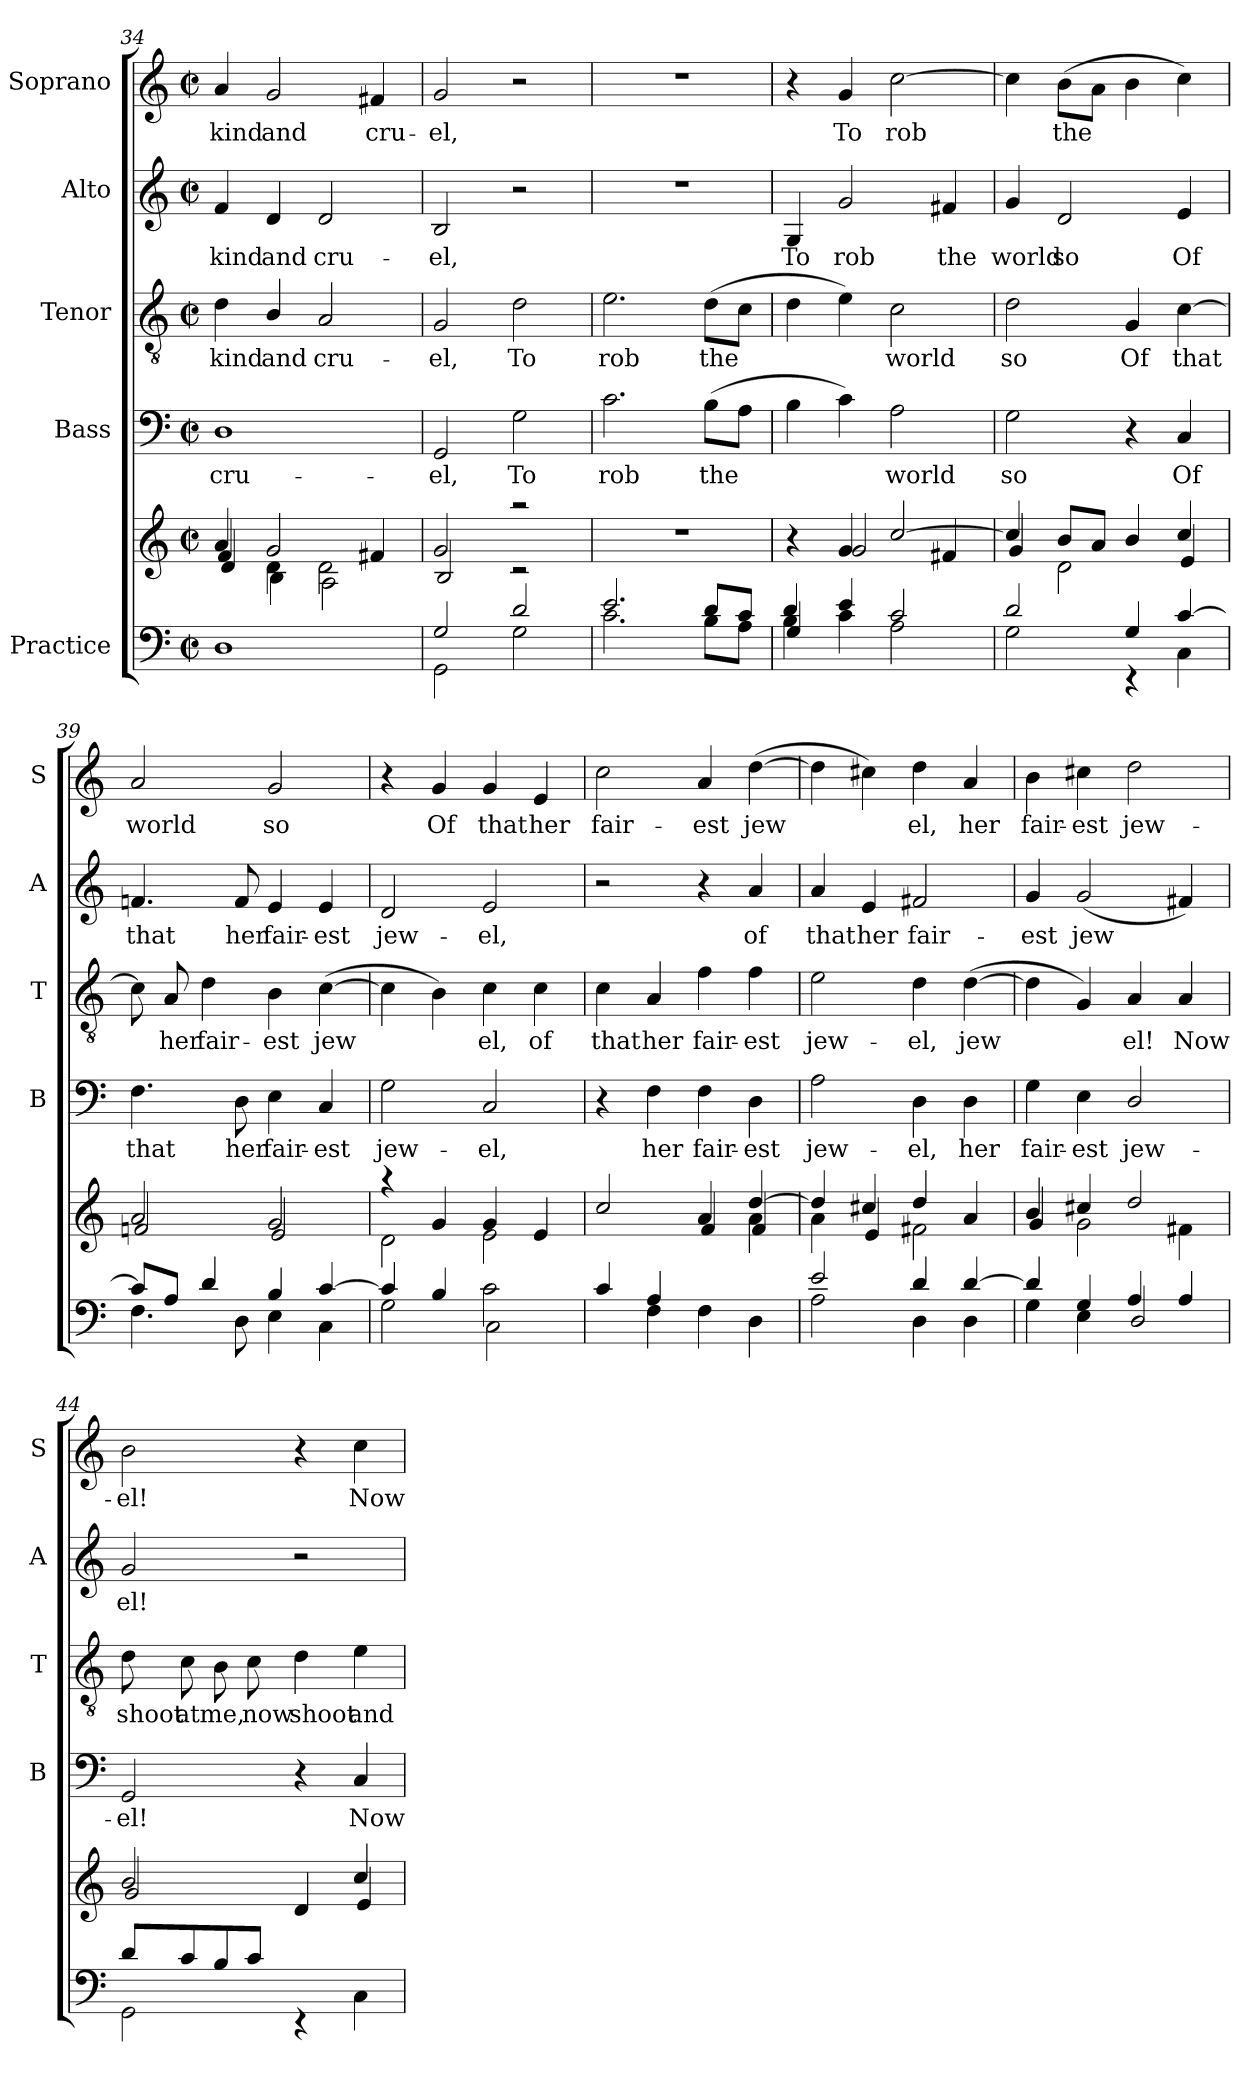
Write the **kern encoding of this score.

**kern	**kern	**kern	**text	**kern	**text	**kern	**text	**kern	**text
*part5	*part5	*part4	*part4	*part3	*part3	*part2	*part2	*part1	*part1
*staff6	*staff5	*staff4	*staff4	*staff3	*staff3	*staff2	*staff2	*staff1	*staff1
*I"Practice	*	*I"Bass	*	*I"Tenor	*	*I"Alto	*	*I"Soprano	*
*	*	*I'B	*	*I'T	*	*I'A	*	*I'S	*
*clefF4	*clefG2	*clefF4	*	*clefGv2	*	*clefG2	*	*clefG2	*
*k[]	*k[]	*k[]	*	*k[]	*	*k[]	*	*k[]	*
*C:	*C:	*C:	*	*C:	*	*C:	*	*C:	*
*M2/2	*M2/2	*M2/2	*	*M2/2	*	*M2/2	*	*M2/2	*
*met(c|)	*met(c|)	*met(c|)	*	*met(c|)	*	*met(c|)	*	*met(c|)	*
=34	=34	=34	=34	=34	=34	=34	=34	=34	=34
*	*^	*	*	*	*	*	*	*	*
*	*	*^	*	*	*	*	*	*	*	*
!	!	!	!	!	!LO:LY:b	!	!LO:LY:b	!	!LO:LY:b	!	!LO:LY:b
1D	4a/	4f/	4d/	1D	cru-	4d\	kind	4f/	-kind	4a/	-kind
!	!	!	!	!	!	!	!LO:LY:b	!	!LO:LY:b	!	!LO:LY:b
.	2g/	4d\	4B\	.	.	4B/	and	4d/	and	2g/	and
!	!	!	!	!	!	!	!LO:LY:b	!	!LO:LY:b	!	!
.	.	2d\	2A\	.	.	2A/	cru-	2d/	cru-	.	.
!	!	!	!	!	!	!	!	!	!	!	!LO:LY:b
.	4f#X/	.	.	.	.	.	.	.	.	4f#X/	cru-
*	*	*v	*v	*	*	*	*	*	*	*	*
=35	=35	=35	=35	=35	=35	=35	=35	=35	=35	=35
*^	*	*	*	*	*	*	*	*	*	*
!	!	!	!	!	!LO:LY:b	!	!LO:LY:b	!	!LO:LY:b	!	!LO:LY:b
2G/	2GG\	2g/	2B/	2GG/	-el,	2G/	-el,	2B/	-el,	2g/	-el,
!	!	!	!	!	!LO:LY:b	!	!LO:LY:b	!	!	!	!
2d/	2G\	2raa	2rc	2G\	To	2d\	To	2r	.	2r	.
=36	=36	=36	=36	=36	=36	=36	=36	=36	=36	=36	=36
!	!	!	!	!	!LO:LY:b	!	!LO:LY:b	!	!	!	!
*	*	*v	*v	*	*	*	*	*	*	*	*
2.e/	2.c\	1r	2.c\	rob	2.e\	rob	1r	.	1r	.
!	!	!	!	!LO:LY:b	!	!LO:LY:b	!	!	!	!
8d/L	8B\L	.	(>8B\L	the	(>8d\L	the	.	.	.	.
8c/J	8A\J	.	8A\J	.	8c\J	.	.	.	.	.
=37	=37	=37	=37	=37	=37	=37	=37	=37	=37	=37
*	*^	*^	*	*	*	*	*	*	*	*
!	!	!	!	!	!	!	!	!	!	!LO:LY:b	!	!
4G/	4d/	4B\	4r	4ryy	4B\	.	4d\	.	4G/	To	4r	.
!	!	!	!	!	!	!	!	!	!	!LO:LY:b	!	!LO:LY:b
2.ryy	4e/	4c\	4g/	2g/	4c\)	.	4e\)	.	2g/	rob	4g/	To
!	!	!	!	!	!	!LO:LY:b	!	!LO:LY:b	!	!	!	!LO:LY:b
.	2c/	2A\	[2cc/	.	2A\	world	2c\	world	.	.	[2cc\	rob
!	!	!	!	!	!	!	!	!	!	!LO:LY:b	!	!
.	.	.	.	4f#X/	.	.	.	.	4f#X/	the	.	.
*	*v	*v	*	*	*	*	*	*	*	*	*	*
=38	=38	=38	=38	=38	=38	=38	=38	=38	=38	=38	=38
!	!	!	!	!	!LO:LY:b	!	!LO:LY:b	!	!LO:LY:b	!	!
2d/	2G\	4cc/]	4g/	2G\	so	2d\	so	4g/	world	4cc\]	.
!	!	!	!	!	!	!	!	!	!LO:LY:b	!	!LO:LY:b
.	.	8b/L	2d\	.	.	.	.	2d/	so	(>8b\L	the
.	.	8a/J	.	.	.	.	.	.	.	8a\J	.
!	!	!	!	!	!	!	!LO:LY:b	!	!	!	!
4G/	4rEE	4b/	.	4r	.	4G/	Of	.	.	4b\	.
!	!	!	!	!	!LO:LY:b	!	!LO:LY:b	!	!LO:LY:b	!	!
[>4c/	4C\	4cc/	4e/	4C/	Of	[4c\	that	4e/	Of	4cc\)	.
!!LO:LB:g=z
=39	=39	=39	=39	=39	=39	=39	=39	=39	=39	=39	=39
!	!	!	!	!	!LO:LY:b	!	!	!	!LO:LY:b	!	!LO:LY:b
8c/L]	4.F\	2a/	2fni/	4.F\	that	8c\]	.	4.fni/	that	2a/	world
!	!	!	!	!	!	!	!LO:LY:b	!	!	!	!
8A/J	.	.	.	.	.	8A/	her	.	.	.	.
!	!	!	!	!	!	!	!LO:LY:b	!	!	!	!
4d/	.	.	.	.	.	4d\	fair-	.	.	.	.
!	!	!	!	!	!LO:LY:b	!	!	!	!LO:LY:b	!	!
.	8D\	.	.	8D\	her	.	.	8f/	her	.	.
!	!	!	!	!	!LO:LY:b	!	!LO:LY:b	!	!LO:LY:b	!	!LO:LY:b
4B/	4E\	2g/	2e/	4E\	fair-	4B\	-est	4e/	fair-	2g/	so
!	!	!	!	!	!LO:LY:b	!	!LO:LY:b	!	!LO:LY:b	!	!
[>4c/	4C\	.	.	4C/	-est	(>[4c\	jew­	4e/	-est	.	.
=40	=40	=40	=40	=40	=40	=40	=40	=40	=40	=40	=40
!	!	!	!	!	!LO:LY:b	!	!	!	!LO:LY:b	!	!
4c/]	2G\	4raa	2d\	2G\	jew-	4c\]	.	2d/	jew-	4r	.
!	!	!	!	!	!	!	!	!	!	!	!LO:LY:b
4B/	.	4g/	.	.	.	4B\)	.	.	.	4g/	Of
!	!	!	!	!	!LO:LY:b	!	!LO:LY:b	!	!LO:LY:b	!	!LO:LY:b
2c\	2C\	4g/	2e\	2C/	-el,	4c\	el,	2e/	-el,	4g/	that
!	!	!	!	!	!	!	!LO:LY:b	!	!	!	!LO:LY:b
.	.	4e/	.	.	.	4c\	of	.	.	4e/	her
=41	=41	=41	=41	=41	=41	=41	=41	=41	=41	=41	=41
*	*	*	*^	*	*	*	*	*	*	*	*
!	!	!	!	!	!	!	!	!LO:LY:b	!	!	!	!LO:LY:b
4c/	4ryy	2cc/	2ryy	2ryy	4r	.	4c\	that	2r	.	2cc\	fair-
!	!	!	!	!	!	!LO:LY:b	!	!LO:LY:b	!	!	!	!
4A/	4F\	.	.	.	4F\	her	4A/	her	.	.	.	.
!	!	!	!	!	!	!LO:LY:b	!	!LO:LY:b	!	!	!	!LO:LY:b
2ryy	4F\	4a/	4ryy	4f/	4F\	fair-	4f\	fair-	4r	.	4a/	-est
!	!	!	!	!	!	!LO:LY:b	!	!LO:LY:b	!	!LO:LY:b	!	!LO:LY:b
.	4D\	[>4dd/	4a\	4f/	4D\	-est	4f\	-est	4a/	of	(>[4dd\	jew­
=42	=42	=42	=42	=42	=42	=42	=42	=42	=42	=42	=42	=42
!	!	!	!	!	!	!LO:LY:b	!	!LO:LY:b	!	!LO:LY:b	!	!
*	*	*	*v	*v	*	*	*	*	*	*	*	*
2e/	2A\	4dd/]	4a\	2A\	jew-	2e\	jew-	4a/	that	4dd\]	.
!	!	!	!	!	!	!	!	!	!LO:LY:b	!	!
.	.	4cc#X/	4e/	.	.	.	.	4e/	her	4cc#X\)	.
!	!	!	!	!	!LO:LY:b	!	!LO:LY:b	!	!LO:LY:b	!	!LO:LY:b
4d/	4D\	4dd/	2f#X\	4D\	-el,	4d\	-el,	2f#X/	fair-	4dd\	el,
!	!	!	!	!	!LO:LY:b	!	!LO:LY:b	!	!	!	!LO:LY:b
[>4d/	4D\	4a/	.	4D\	her	(>[4d\	jew­	.	.	4a/	her
=43	=43	=43	=43	=43	=43	=43	=43	=43	=43	=43	=43
!	!	!	!	!	!LO:LY:b	!	!	!	!LO:LY:b	!	!LO:LY:b
4d/]	4G\	4b/	4g/	4G\	fair-	4d\]	.	4g/	-est	4b\	fair-
!	!	!	!	!	!LO:LY:b	!	!	!	!LO:LY:b	!	!LO:LY:b
4G/	4E\	4cc#X/	2g\	4E\	-est	4G/)	.	(<2g/	jew­	4cc#X\	-est
!	!	!	!	!	!LO:LY:b	!	!LO:LY:b	!	!	!	!LO:LY:b
4A/	2D/	2dd/	.	2D/	jew-	4A/	el!	.	.	2dd\	jew-
!	!	!	!	!	!	!	!LO:LY:b	!	!	!	!
4A/	.	.	4f#X\	.	.	4A/	Now	4f#X/)	.	.	.
!!LO:PB:g=z
=44	=44	=44	=44	=44	=44	=44	=44	=44	=44	=44	=44
*	*	*	*^	*	*	*	*	*	*	*	*
!	!	!	!	!	!	!LO:LY:b	!	!LO:LY:b	!	!LO:LY:b	!	!LO:LY:b
8d/L	2GG\	2b/	2g/	2ryy	2GG/	-el!	8d\	shoot	2g/	el!	2b\	-el!
!	!	!	!	!	!	!	!	!LO:LY:b	!	!	!	!
8c/	.	.	.	.	.	.	8c\	at	.	.	.	.
!	!	!	!	!	!	!	!	!LO:LY:b	!	!	!	!
8B/	.	.	.	.	.	.	8B\	me,	.	.	.	.
!	!	!	!	!	!	!	!	!LO:LY:b	!	!	!	!
8c/J	.	.	.	.	.	.	8c\	now	.	.	.	.
!	!	!	!	!	!	!	!	!LO:LY:b	!	!	!	!
2ryy	4rEE	4ryy	2ryy	4d/	4r	.	4d\	shoot	2r	.	4r	.
!	!	!	!	!	!	!LO:LY:b	!	!LO:LY:b	!	!	!	!LO:LY:b
.	4C\	4cc/	.	4e/	4C/	Now	4e\	and	.	.	4cc\	Now
*v	*v	*	*	*	*	*	*	*	*	*	*	*
*	*v	*v	*v	*	*	*	*	*	*	*	*
=	=	=	=	=	=	=	=	=	=
*-	*-	*-	*-	*-	*-	*-	*-	*-	*-
